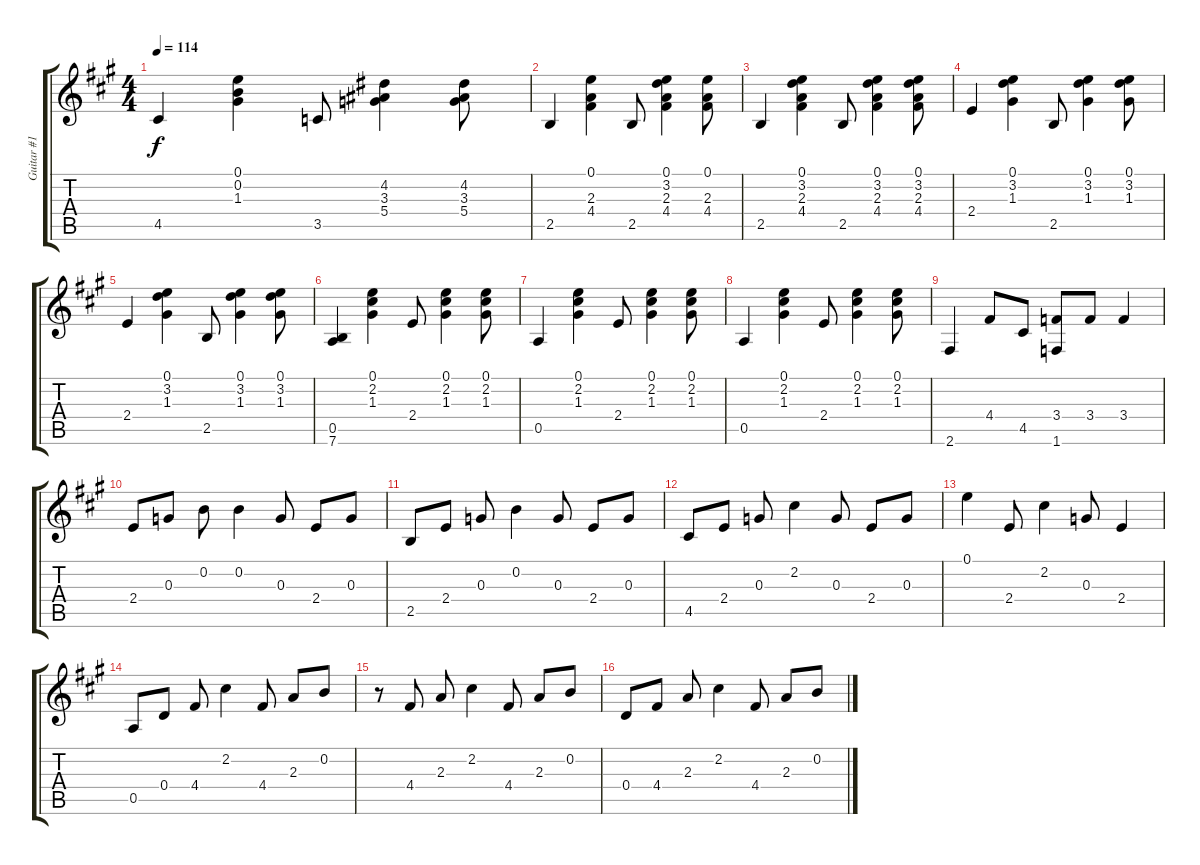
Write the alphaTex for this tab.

\track ("Guitar #1" "Guitar #1") {instrument acousticguitarnylon}
\staff {score tabs}
\tuning (E4 B3 G3 D3 A2 E2) {hide}
\ts (4 4)
\tempo 114
\clef g2
\ks a
4.5.4{dy f} (0.1 0.2 1.3).4 3.5.8 (4.2 3.3 5.4).4 (4.2 3.3 5.4).8 |
2.5.4 (0.1 2.3 4.4).4 2.5.8 (0.1 3.2 2.3 4.4).4 (0.1 2.3 4.4).8 |
2.5.4 (0.1 3.2 2.3 4.4).4 2.5.8 (0.1 3.2 2.3 4.4).4 (0.1 3.2 2.3 4.4).8 |
2.4.4 (0.1 3.2 1.3).4 2.5.8 (0.1 3.2 1.3).4 (0.1 3.2 1.3).8 |
2.4.4 (0.1 3.2 1.3).4 2.5.8 (0.1 3.2 1.3).4 (0.1 3.2 1.3).8 |
(0.5 7.6).4 (0.1 2.2 1.3).4 2.4.8 (0.1 2.2 1.3).4 (0.1 2.2 1.3).8 |
0.5.4 (0.1 2.2 1.3).4 2.4.8 (0.1 2.2 1.3).4 (0.1 2.2 1.3).8 |
0.5.4 (0.1 2.2 1.3).4 2.4.8 (0.1 2.2 1.3).4 (0.1 2.2 1.3).8 |
2.6.4 4.4.8 4.5.8 (3.4 1.6).8 3.4.8 3.4.4 |
2.4.8 0.3.8 0.2.8 0.2.4 0.3.8 2.4.8 0.3.8 |
2.5.8 2.4.8 0.3.8 0.2.4 0.3.8 2.4.8 0.3.8 |
4.5.8 2.4.8 0.3.8 2.2.4 0.3.8 2.4.8 0.3.8 |
0.1.4 2.4.8 2.2.4 0.3.8 2.4.4 |
0.5.8 0.4.8 4.4.8 2.2.4 4.4.8 2.3.8 0.2.8 |
r.8 4.4.8 2.3.8 2.2.4 4.4.8 2.3.8 0.2.8 |
0.4.8 4.4.8 2.3.8 2.2.4 4.4.8 2.3.8 0.2.8
